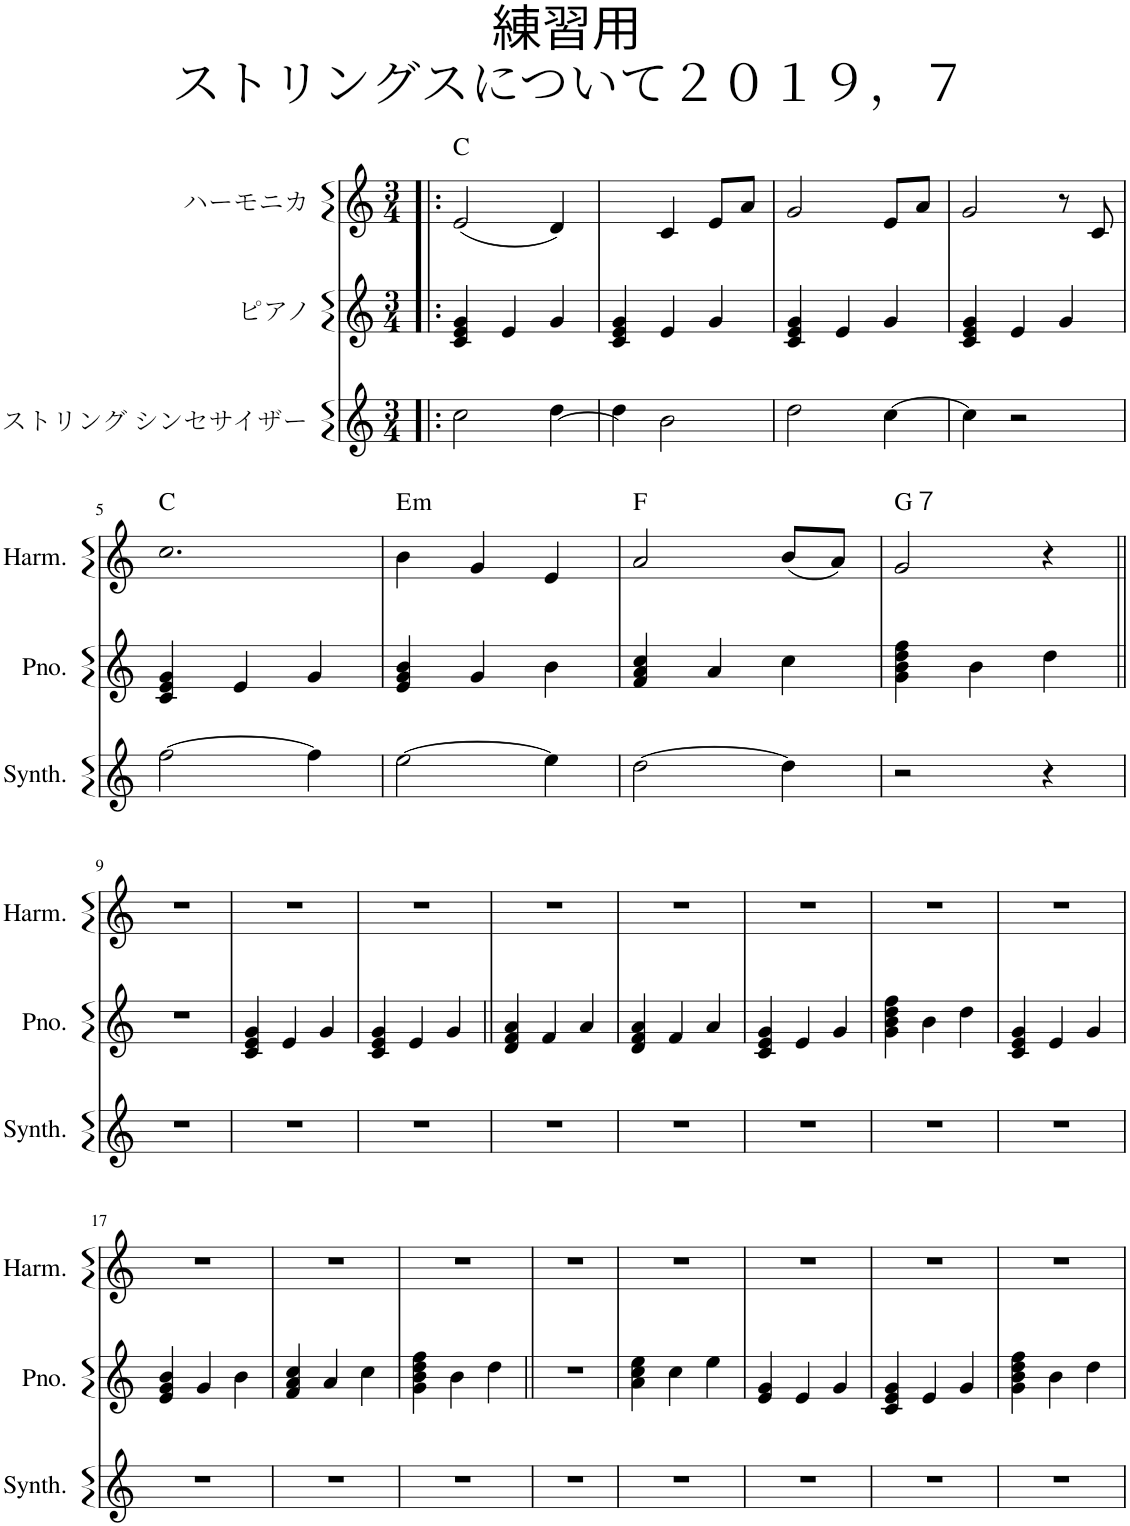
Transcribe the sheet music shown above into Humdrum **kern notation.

**kern	**kern	**kern	**harte
*part3	*part2	*part1	*part1
*staff3	*staff2	*staff1	*
*I"ストリング シンセサイザー	*I"ピアノ	*I"ハーモニカ	*
*clefG2	*clefG2	*clefG2	*
*k[]	*k[]	*k[]	*
*M3/4	*M3/4	*M3/4	*
=1!|:	=1!|:	=1!|:	=1!|:
2cc\	4c/ 4e/ 4g/	(2e/	C:maj
.	4e/	.	.
[4dd\	4g/	4d/)	.
=2	=2	=2	=2
4dd\]	4c/ 4e/ 4g/	4ryy	.
2b\	4e/	4c/	.
.	4g/	8e/L	.
.	.	8a/J	.
=3	=3	=3	=3
2dd\	4c/ 4e/ 4g/	2g/	.
.	4e/	.	.
[4cc\	4g/	8e/L	.
.	.	8a/J	.
=4	=4	=4	=4
4cc\]	4c/ 4e/ 4g/	2g/	.
2r	4e/	.	.
.	4g/	8r	.
.	.	8c/	.
!!LO:LB:g=z
=5	=5	=5	=5
!	!	!	!LO:H:kt=Ⅽ
[2ff\	4c/ 4e/ 4g/	2.cc	N
.	4e/	.	.
4ff\]	4g/	.	.
=6	=6	=6	=6
!	!	!	!LO:H:kt=m
[2ee\	4e/ 4g/ 4b/	4b\	E:min
.	4g/	4g/	.
4ee\]	4b\	4e/	.
=7	=7	=7	=7
[2dd\	4f/ 4a/ 4cc/	2a/	F:maj
.	4a/	.	.
4dd\]	4cc\	(8b/L	.
.	.	8a/J)	.
=8	=8	=8	=8
!	!	!	!LO:H:kt=７
2r	4g\ 4b\ 4dd\ 4ff\	2g/	.
.	4b\	.	.
4r	4dd\	4r	.
!!LO:LB:g=z
=9||	=9||	=9||	=9||
2.r	2.r	2.r	.
=10	=10	=10	=10
2.r	4c/ 4e/ 4g/	2.r	.
.	4e/	.	.
.	4g/	.	.
=11	=11	=11	=11
2.r	4c/ 4e/ 4g/	2.r	.
.	4e/	.	.
.	4g/	.	.
=12	=12	=12	=12
2.r	4d/ 4f/ 4a/	2.r	.
.	4f/	.	.
.	4a/	.	.
=13	=13	=13	=13
2.r	4d/ 4f/ 4a/	2.r	.
.	4f/	.	.
.	4a/	.	.
=14	=14	=14	=14
2.r	4c/ 4e/ 4g/	2.r	.
.	4e/	.	.
.	4g/	.	.
=15	=15	=15	=15
2.r	4g\ 4b\ 4dd\ 4ff\	2.r	.
.	4b\	.	.
.	4dd\	.	.
=16	=16	=16	=16
2.r	4c/ 4e/ 4g/	2.r	.
.	4e/	.	.
.	4g/	.	.
!!LO:LB:g=z
=17	=17	=17	=17
2.r	4e/ 4g/ 4b/	2.r	.
.	4g/	.	.
.	4b\	.	.
=18	=18	=18	=18
2.r	4f/ 4a/ 4cc/	2.r	.
.	4a/	.	.
.	4cc\	.	.
=19	=19	=19	=19
2.r	4g\ 4b\ 4dd\ 4ff\	2.r	.
.	4b\	.	.
.	4dd\	.	.
=20	=20	=20	=20
2.r	2.r	2.r	.
=21	=21	=21	=21
2.r	4a\ 4cc\ 4ee\	2.r	.
.	4cc\	.	.
.	4ee\	.	.
=22	=22	=22	=22
2.r	4e/ 4g/	2.r	.
.	4e/	.	.
.	4g/	.	.
=23	=23	=23	=23
2.r	4c/ 4e/ 4g/	2.r	.
.	4e/	.	.
.	4g/	.	.
=24	=24	=24	=24
2.r	4g\ 4b\ 4dd\ 4ff\	2.r	.
.	4b\	.	.
.	4dd\	.	.
=	=	=	=
*-	*-	*-	*-
